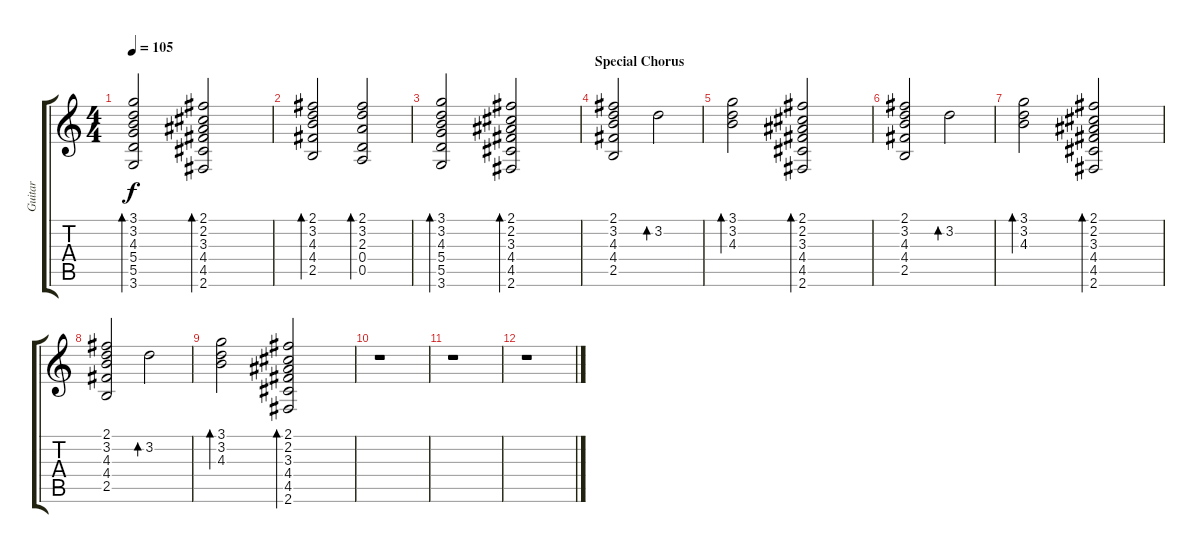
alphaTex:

\track ("Guitar" "Guitar") {instrument electricguitarclean}
\staff {score tabs}
\tuning (E4 B3 G3 D3 A2 E2) {hide}
\ts (4 4)
\tempo 105
\clef g2
\ks c
(3.1 3.2 4.3 5.4 5.5 3.6).2{bd 120 dy f} (2.1 2.2 3.3 4.4 4.5 2.6).2{bd 120} |
(2.1 3.2 4.3 4.4 2.5).2{bd 120} (2.1 3.2 2.3 0.4 0.5).2{bd 120} |
(3.1 3.2 4.3 5.4 5.5 3.6).2{bd 120} (2.1 2.2 3.3 4.4 4.5 2.6).2{bd 120} |
\section ("" "Special Chorus")
(2.1 3.2 4.3 4.4 2.5).2 3.2.2{bd 30} |
(3.1 3.2 4.3).2{bd 30} (2.1 2.2 3.3 4.4 4.5 2.6).2{bd 30} |
(2.1 3.2 4.3 4.4 2.5).2 3.2.2{bd 30} |
(3.1 3.2 4.3).2{bd 30} (2.1 2.2 3.3 4.4 4.5 2.6).2{bd 30} |
(2.1 3.2 4.3 4.4 2.5).2 3.2.2{bd 30} |
(3.1 3.2 4.3).2{bd 30} (2.1 2.2 3.3 4.4 4.5 2.6).2{bd 30} |
r.1 |
r.1 |
r.1
